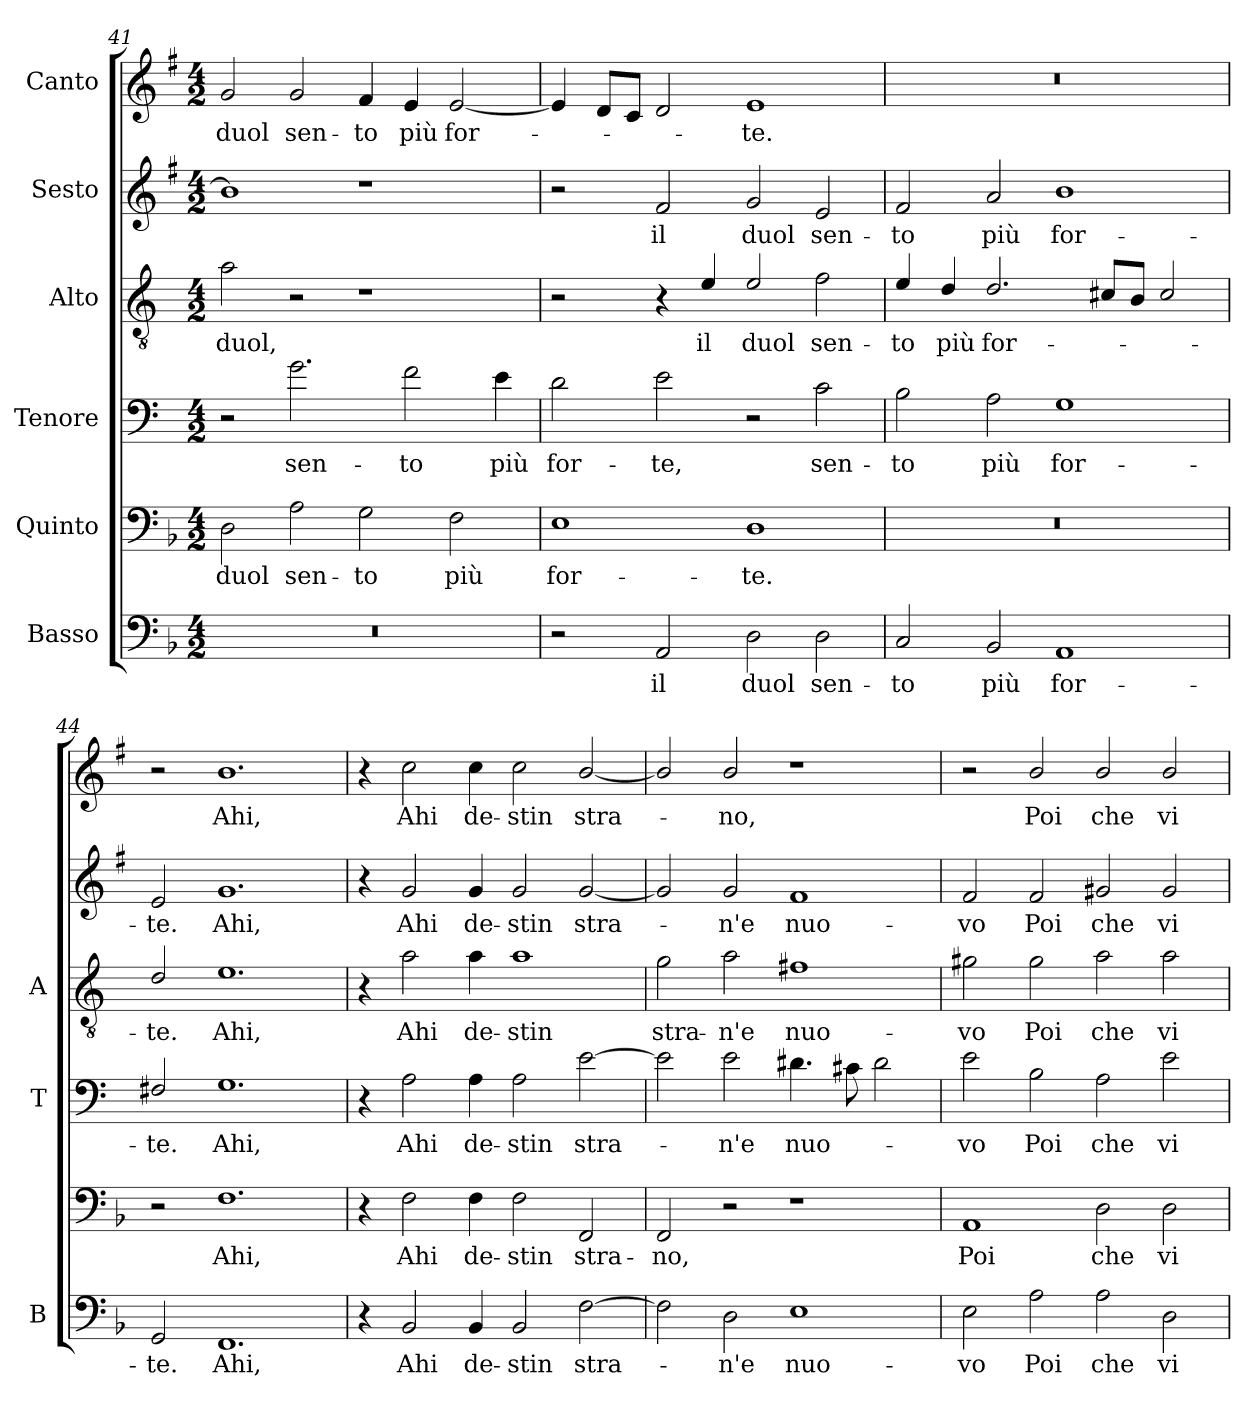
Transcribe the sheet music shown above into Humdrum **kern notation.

**kern	**text	**kern	**text	**kern	**text	**kern	**text	**kern	**text	**kern	**text
*part6	*part6	*part5	*part5	*part4	*part4	*part3	*part3	*part2	*part2	*part1	*part1
*staff6	*staff6	*staff5	*staff5	*staff4	*staff4	*staff3	*staff3	*staff2	*staff2	*staff1	*staff1
*I"Basso	*	*I"Quinto	*	*I"Tenore	*	*I"Alto	*	*I"Sesto	*	*I"Canto	*
*I'B	*	*	*	*I'T	*	*I'A	*	*	*	*	*
!!LO:LB:g=z
*clefF4	*	*clefF4	*	*clefF4	*	*clefGv2	*	*clefG2	*	*clefG2	*
*	*	*	*	*ITrd4c7	*	*ITrd4c7	*	*ITrd1c2	*	*ITrd1c2	*
*k[b-]	*	*k[b-]	*	*k[b-]	*	*k[b-]	*	*k[b-]	*	*k[b-]	*
*F:	*	*F:	*	*F:	*	*F:	*	*F:	*	*F:	*
*M4/2	*	*M4/2	*	*M4/2	*	*M4/2	*	*M4/2	*	*M4/2	*
=41	=41	=41	=41	=41	=41	=41	=41	=41	=41	=41	=41
!	!	!	!LO:LY:b	!	!	!	!LO:LY:b	!	!	!	!LO:LY:b
0r	.	2D\	duol	2r	.	2d\	duol,	1a]	.	2f/	duol
!	!	!	!LO:LY:b	!	!LO:LY:b	!	!	!	!	!	!LO:LY:b
.	.	2A\	sen-	2.c\	sen-	2r	.	.	.	2f/	sen-
!	!	!	!LO:LY:b	!	!	!	!	!	!	!	!LO:LY:b
.	.	2G\	-to	.	.	1r	.	1r	.	4e/	-to
!	!	!	!	!	!LO:LY:b	!	!	!	!	!	!LO:LY:b
.	.	.	.	2B-\	-to	.	.	.	.	4d/	più
!	!	!	!LO:LY:b	!	!	!	!	!	!	!	!LO:LY:b
.	.	2F\	più	.	.	.	.	.	.	[2d/	for-
!	!	!	!	!	!LO:LY:b	!	!	!	!	!	!
.	.	.	.	4A\	più	.	.	.	.	.	.
=42	=42	=42	=42	=42	=42	=42	=42	=42	=42	=42	=42
!	!	!	!LO:LY:b	!	!LO:LY:b	!	!	!	!	!	!
2r	.	1E	for-	2G\	for-	2r	.	2r	.	4d/]	.
.	.	.	.	.	.	.	.	.	.	8c/L	.
.	.	.	.	.	.	.	.	.	.	8B-/J	.
!	!LO:LY:b	!	!	!	!LO:LY:b	!	!	!	!LO:LY:b	!	!
2AA/	il	.	.	2A\	-te,	4r	.	2e/	il	2c/	.
!	!	!	!	!	!	!	!LO:LY:b	!	!	!	!
.	.	.	.	.	.	4A/	il	.	.	.	.
!	!LO:LY:b	!	!LO:LY:b	!	!	!	!LO:LY:b	!	!LO:LY:b	!	!LO:LY:b
2D\	duol	1D	-te.	2r	.	2A/	duol	2f/	duol	1d	-te.
!	!LO:LY:b	!	!	!	!LO:LY:b	!	!LO:LY:b	!	!LO:LY:b	!	!
2D\	sen-	.	.	2F\	sen-	2B-\	sen-	2d/	sen-	.	.
=43	=43	=43	=43	=43	=43	=43	=43	=43	=43	=43	=43
!	!LO:LY:b	!	!	!	!LO:LY:b	!	!LO:LY:b	!	!LO:LY:b	!	!
2C/	-to	0r	.	2E\	-to	4A/	-to	2e/	-to	0r	.
!	!	!	!	!	!	!	!LO:LY:b	!	!	!	!
.	.	.	.	.	.	4G/	più	.	.	.	.
!	!LO:LY:b	!	!	!	!LO:LY:b	!	!LO:LY:b	!	!LO:LY:b	!	!
2BB-/	più	.	.	2D\	più	2.G/	for-	2g/	più	.	.
!	!LO:LY:b	!	!	!	!LO:LY:b	!	!	!	!LO:LY:b	!	!
1AA	for-	.	.	1C	for-	.	.	1a	for-	.	.
.	.	.	.	.	.	8F#X/L	.	.	.	.	.
.	.	.	.	.	.	8E/J	.	.	.	.	.
.	.	.	.	.	.	2F#/	.	.	.	.	.
=44	=44	=44	=44	=44	=44	=44	=44	=44	=44	=44	=44
!	!LO:LY:b	!	!	!	!LO:LY:b	!	!LO:LY:b	!	!LO:LY:b	!	!
2GG/	-te.	2r	.	2BBn/	-te.	2G/	-te.	2d/	-te.	2r	.
!	!LO:LY:b	!	!LO:LY:b	!	!LO:LY:b	!	!LO:LY:b	!	!LO:LY:b	!	!LO:LY:b
1.FF	Ahi,	1.F	Ahi,	1.C	Ahi,	1.A	Ahi,	1.f	Ahi,	1.a	Ahi,
=45	=45	=45	=45	=45	=45	=45	=45	=45	=45	=45	=45
4r	.	4r	.	4r	.	4r	.	4r	.	4r	.
!	!LO:LY:b	!	!LO:LY:b	!	!LO:LY:b	!	!LO:LY:b	!	!LO:LY:b	!	!LO:LY:b
2BB-/	Ahi	2F\	Ahi	2D\	Ahi	2d\	Ahi	2f/	Ahi	2b-\	Ahi
!	!LO:LY:b	!	!LO:LY:b	!	!LO:LY:b	!	!LO:LY:b	!	!LO:LY:b	!	!LO:LY:b
4BB-/	de-	4F\	de-	4D\	de-	4d\	de-	4f/	de-	4b-\	de-
!	!LO:LY:b	!	!LO:LY:b	!	!LO:LY:b	!	!LO:LY:b	!	!LO:LY:b	!	!LO:LY:b
2BB-/	-stin	2F\	-stin	2D\	-stin	1d	-stin	2f/	-stin	2b-\	-stin
!	!LO:LY:b	!	!LO:LY:b	!	!LO:LY:b	!	!	!	!LO:LY:b	!	!LO:LY:b
[2F\	stra-	2FF/	stra-	[2A\	stra-	.	.	[2f/	stra-	[2a/	stra-
!!LO:PB:g=z
=46	=46	=46	=46	=46	=46	=46	=46	=46	=46	=46	=46
!	!	!	!LO:LY:b	!	!	!	!LO:LY:b	!	!	!	!
2F\]	.	2FF/	-no,	2A\]	.	2c\	stra-	2f/]	.	2a/]	.
!	!LO:LY:b	!	!	!	!LO:LY:b	!	!LO:LY:b	!	!LO:LY:b	!	!LO:LY:b
2D\	-n'e	2r	.	2A\	-n'e	2d\	-n'e	2f/	-n'e	2a/	-no,
!	!LO:LY:b	!	!	!	!LO:LY:b	!	!LO:LY:b	!	!LO:LY:b	!	!
1E	nuo-	1r	.	4.G#X\	nuo-	1Bn	nuo-	1e	nuo-	1r	.
.	.	.	.	8F#X\	.	.	.	.	.	.	.
.	.	.	.	2G#\	.	.	.	.	.	.	.
=47	=47	=47	=47	=47	=47	=47	=47	=47	=47	=47	=47
!	!LO:LY:b	!	!LO:LY:b	!	!LO:LY:b	!	!LO:LY:b	!	!LO:LY:b	!	!
2E\	-vo	1AA	Poi	2A\	-vo	2c#X\	-vo	2e/	-vo	2r	.
!	!LO:LY:b	!	!	!	!LO:LY:b	!	!LO:LY:b	!	!LO:LY:b	!	!LO:LY:b
2A\	Poi	.	.	2E\	Poi	2c#\	Poi	2e/	Poi	2a/	Poi
!	!LO:LY:b	!	!LO:LY:b	!	!LO:LY:b	!	!LO:LY:b	!	!LO:LY:b	!	!LO:LY:b
2A\	che	2D\	che	2D\	che	2d\	che	2f#X/	che	2a/	che
!	!LO:LY:b	!	!LO:LY:b	!	!LO:LY:b	!	!LO:LY:b	!	!LO:LY:b	!	!LO:LY:b
2D\	vi-	2D\	vi-	2A\	vi-	2d\	vi-	2f#/	vi-	2a/	vi-
=	=	=	=	=	=	=	=	=	=	=	=
*-	*-	*-	*-	*-	*-	*-	*-	*-	*-	*-	*-
